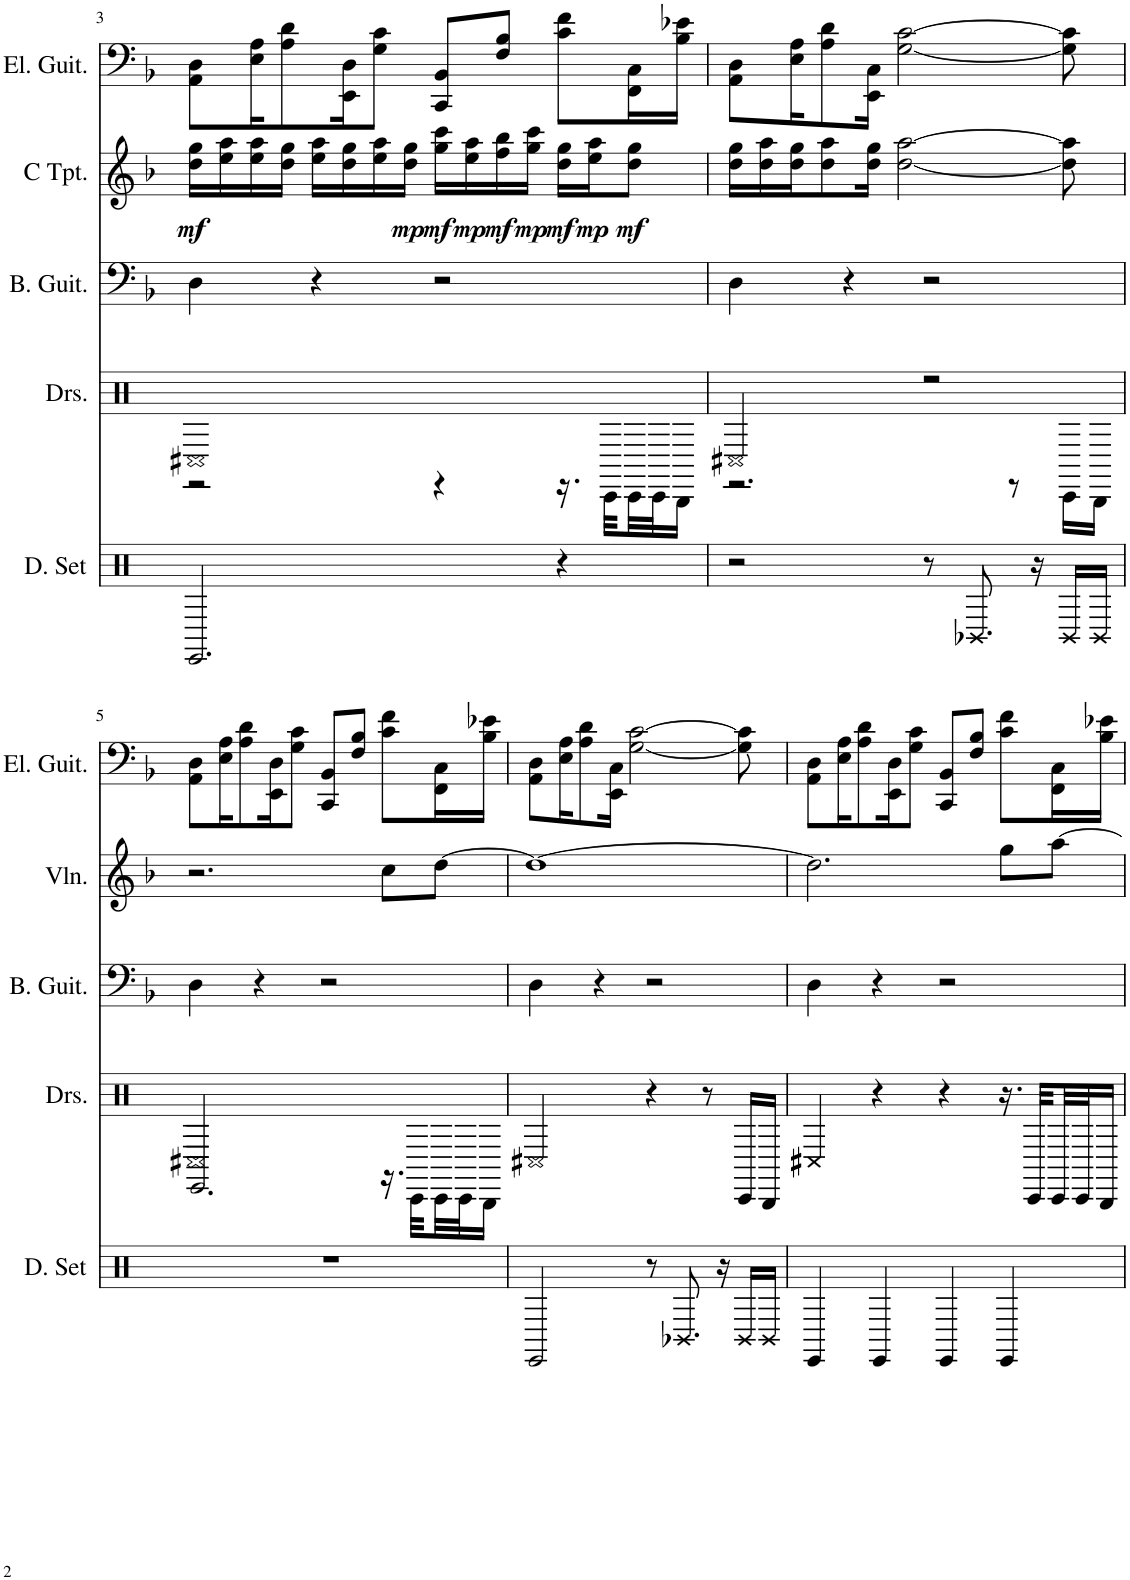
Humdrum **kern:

**kern	**kern	**kern	**kern	**kern	**dynam	**kern
*part6	*part5	*part4	*part3	*part2	*part2	*part1
*staff6	*staff5	*staff4	*staff3	*staff2	*staff2	*staff1
*I"ドラムセット	*I"ドラムセット	*I"ベース	*I"ヴァイオリン	*I"C トランペット	*	*I"エレキギター
!!LO:PB:g=z
*clefX	*clefX	*clefF4	*clefG2	*clefG2	*	*clefF4
*	*	*Trd7c12	*	*	*	*
*k[]	*k[]	*k[b-]	*k[b-]	*k[b-]	*	*k[b-]
*M4/4	*M4/4	*M4/4	*M4/4	*M4/4	*	*M4/4
=3	=3	=3	=3	=3	=3	=3
*	*^	*	*	*	*	*
!	!	!	!	!	!	!LO:DY:b	!
2.EE/	1C#X	2r	4D\	1r	16dd\ 16gg\LL	mf	8AA\ 8D\L
.	.	.	.	.	16ee\ 16aa\	.	.
.	.	.	.	.	16ee\ 16aa\	.	16E\ 16A\K
.	.	.	.	.	16dd\ 16gg\JJ	.	8A\ 8d\
.	.	.	4r	.	16ee\ 16aa\LL	.	.
.	.	.	.	.	16dd\ 16gg\	.	16EE\ 16D\K
.	.	.	.	.	16ee\ 16aa\	.	8G\ 8c\J
!	!	!	!	!	!	!LO:DY:b	!
.	.	.	.	.	16dd\ 16gg\JJ	mp	.
!	!	!	!	!	!	!LO:DY:b	!
.	.	4r	2r	.	16gg\ 16ccc\LL	mf	8CC/ 8BB-/L
!	!	!	!	!	!	!LO:DY:b	!
.	.	.	.	.	16ee\ 16aa\	mp	.
!	!	!	!	!	!	!LO:DY:b	!
.	.	.	.	.	16ff\ 16bb-\	mf	8F/ 8B-/J
!	!	!	!	!	!	!LO:DY:b	!
.	.	.	.	.	16gg\ 16ccc\JJ	mp	.
!	!	!	!	!	!	!LO:DY:b	!
4r	.	16.r	.	.	16dd\ 16gg\LL	mf	8c\ 8f\L
!	!	!	!	!	!	!LO:DY:b	!
.	.	.	.	.	16ee\ 16aa\J	mp	.
.	.	32CC\LLL	.	.	.	.	.
!	!	!	!	!	!	!LO:DY:b	!
.	.	32CC\	.	.	8dd\ 8gg\J	mf	16FF\ 16C\L
.	.	32CC\J	.	.	.	.	.
.	.	16BBB\JJ	.	.	.	.	16B-\ 16e-X\JJ
=4	=4	=4	=4	=4	=4	=4	=4
2r	2C#X/	2.r	4D\	1r	16dd\ 16gg\LL	.	8AA\ 8D\L
.	.	.	.	.	16dd\ 16aa\	.	.
.	.	.	.	.	16dd\ 16gg\J	.	16E\ 16A\K
.	.	.	.	.	8dd\ 8aa\	.	8A\ 8d\
.	.	.	4r	.	.	.	.
.	.	.	.	.	16dd\ 16gg\Jk	.	16EE\ 16C\Jk
.	.	.	.	.	[2dd\ [2aa\	.	[2G\ [2c\
8r	2r	.	2r	.	.	.	.
8.BB-X/	.	.	.	.	.	.	.
.	.	8r	.	.	.	.	.
16r	.	.	.	.	.	.	.
16BB/LL	.	16CC\LL	.	.	8dd\] 8aa\]	.	8G\] 8c\]
16BB/JJ	.	16BBB\JJ	.	.	.	.	.
!!LO:LB:g=z
=5	=5	=5	=5	=5	=5	=5	=5
1r	1C#X	2.EE/	4D\	2.r	1r	.	8AA\ 8D\L
.	.	.	.	.	.	.	16E\ 16A\K
.	.	.	.	.	.	.	8A\ 8d\
.	.	.	4r	.	.	.	.
.	.	.	.	.	.	.	16EE\ 16D\K
.	.	.	.	.	.	.	8G\ 8c\J
.	.	.	2r	.	.	.	8CC/ 8BB-/L
.	.	.	.	.	.	.	8F/ 8B-/J
.	.	16.r	.	8cc\L	.	.	8c\ 8f\L
.	.	32CC\LLL	.	.	.	.	.
.	.	32CC\	.	[8dd\J	.	.	16FF\ 16C\L
.	.	32CC\J	.	.	.	.	.
.	.	16BBB\JJ	.	.	.	.	16B-\ 16e-X\JJ
*	*v	*v	*	*	*	*	*
=6	=6	=6	=6	=6	=6	=6
2EE/	2C#X/	4D\	1dd_	1r	.	8AA\ 8D\L
.	.	.	.	.	.	16E\ 16A\K
.	.	.	.	.	.	8A\ 8d\
.	.	4r	.	.	.	.
.	.	.	.	.	.	16EE\ 16C\Jk
.	.	.	.	.	.	[2G\ [2c\
8r	4r	2r	.	.	.	.
8.BB-X/	.	.	.	.	.	.
.	8r	.	.	.	.	.
16r	.	.	.	.	.	.
16BB/LL	16CC/LL	.	.	.	.	8G\] 8c\]
16BB/JJ	16BBB/JJ	.	.	.	.	.
=7	=7	=7	=7	=7	=7	=7
4EE/	4C#X/	4D\	2.dd\]	1r	.	8AA\ 8D\L
.	.	.	.	.	.	16E\ 16A\K
.	.	.	.	.	.	8A\ 8d\
4EE/	4r	4r	.	.	.	.
.	.	.	.	.	.	16EE\ 16D\K
.	.	.	.	.	.	8G\ 8c\J
4EE/	4r	2r	.	.	.	8CC/ 8BB-/L
.	.	.	.	.	.	8F/ 8B-/J
4EE/	16.r	.	8gg\L	.	.	8c\ 8f\L
.	32CC/LLL	.	.	.	.	.
.	32CC/	.	[8aa\J	.	.	16FF\ 16C\L
.	32CC/J	.	.	.	.	.
.	16BBB/JJ	.	.	.	.	16B-\ 16e-X\JJ
=	=	=	=	=	=	=
*-	*-	*-	*-	*-	*-	*-
